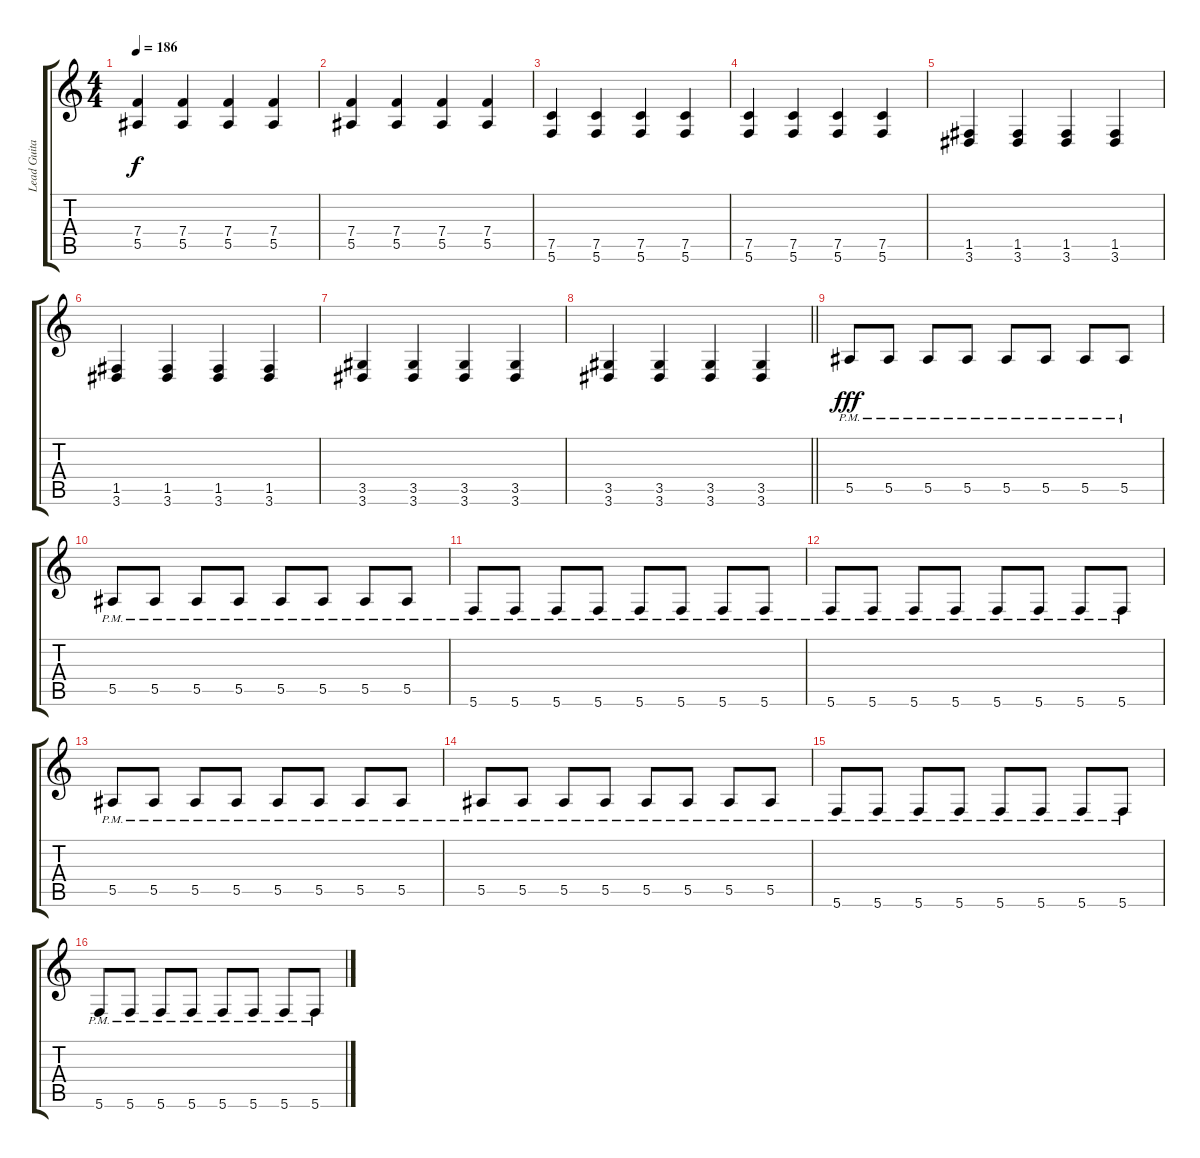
\track ("Lead Guitar 1" "Lead Guita") {instrument distortionguitar}
\staff {score tabs}
\tuning (C4 G3 Eb3 Bb2 F2 C2) {hide}
\ts (4 4)
\tempo 186
\clef g2
\ks c
(7.4 5.5).4{dy f} (7.4 5.5).4 (7.4 5.5).4 (7.4 5.5).4 |
(7.4 5.5).4 (7.4 5.5).4 (7.4 5.5).4 (7.4 5.5).4 |
(7.5 5.6).4 (7.5 5.6).4 (7.5 5.6).4 (7.5 5.6).4 |
(7.5 5.6).4 (7.5 5.6).4 (7.5 5.6).4 (7.5 5.6).4 |
(1.5 3.6).4 (1.5 3.6).4 (1.5 3.6).4 (1.5 3.6).4 |
(1.5 3.6).4 (1.5 3.6).4 (1.5 3.6).4 (1.5 3.6).4 |
(3.5 3.6).4 (3.5 3.6).4 (3.5 3.6).4 (3.5 3.6).4 |
\barLineRight lightlight
(3.5 3.6).4 (3.5 3.6).4 (3.5 3.6).4 (3.5 3.6).4 |
\section ("" "")
5.5{pm}.8{dy fff} 5.5{pm}.8 5.5{pm}.8 5.5{pm}.8 5.5{pm}.8 5.5{pm}.8 5.5{pm}.8 5.5{pm}.8 |
5.5{pm}.8 5.5{pm}.8 5.5{pm}.8 5.5{pm}.8 5.5{pm}.8 5.5{pm}.8 5.5{pm}.8 5.5{pm}.8 |
5.6{pm}.8 5.6{pm}.8 5.6{pm}.8 5.6{pm}.8 5.6{pm}.8 5.6{pm}.8 5.6{pm}.8 5.6{pm}.8 |
5.6{pm}.8 5.6{pm}.8 5.6{pm}.8 5.6{pm}.8 5.6{pm}.8 5.6{pm}.8 5.6{pm}.8 5.6{pm}.8 |
5.5{pm}.8 5.5{pm}.8 5.5{pm}.8 5.5{pm}.8 5.5{pm}.8 5.5{pm}.8 5.5{pm}.8 5.5{pm}.8 |
5.5{pm}.8 5.5{pm}.8 5.5{pm}.8 5.5{pm}.8 5.5{pm}.8 5.5{pm}.8 5.5{pm}.8 5.5{pm}.8 |
5.6{pm}.8 5.6{pm}.8 5.6{pm}.8 5.6{pm}.8 5.6{pm}.8 5.6{pm}.8 5.6{pm}.8 5.6{pm}.8 |
5.6{pm}.8 5.6{pm}.8 5.6{pm}.8 5.6{pm}.8 5.6{pm}.8 5.6{pm}.8 5.6{pm}.8 5.6{pm}.8
